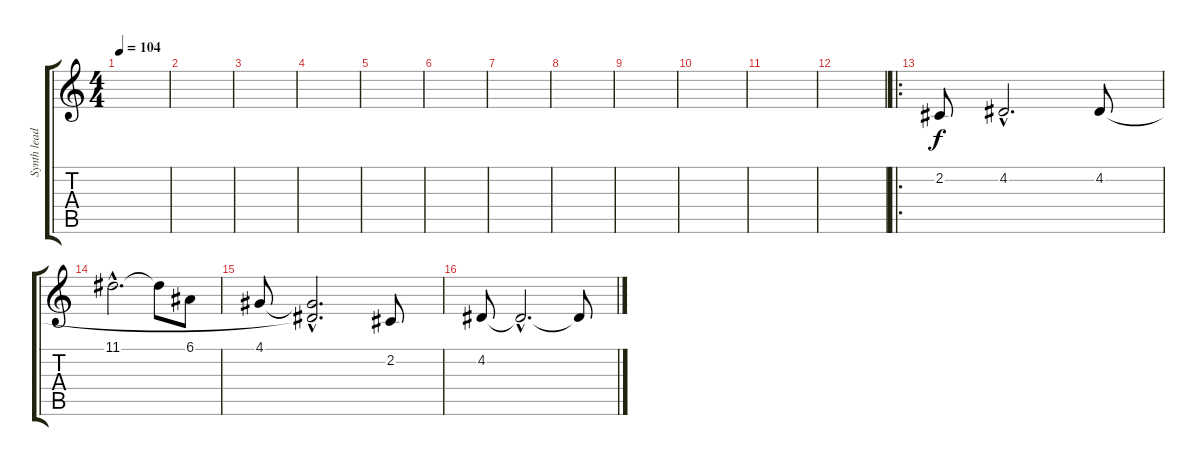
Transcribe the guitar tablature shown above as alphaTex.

\track ("Synth lead" "Synth lead") {instrument lead5charang}
\staff {score tabs}
\tuning (E4 B3 G3 D3 A2 E2) {hide}
\ts (4 4)
\tempo 104
\clef g2
\ks c
|
|
|
|
|
|
|
|
|
|
|
|
\ro
2.2.8 4.2{hac}.2{d} 4.2.8 |
11.1{hac}.2{d} 11.1{t}.8 6.1.8 |
4.1.8 (4.1{hac t} 4.2{hac t}).2{d} 2.2.8 |
4.2.8 4.2{hac t}.2{d} 4.2{t}.8
